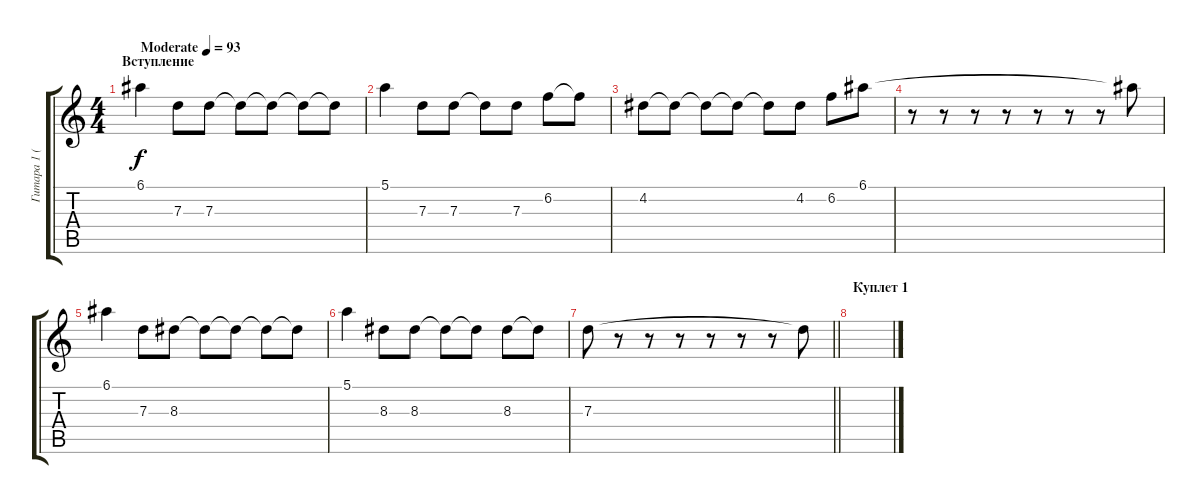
\track ("Гитара 1 (соло)" "Гитара 1 (") {instrument overdrivenguitar}
\staff {score tabs}
\tuning (E4 B3 G3 D3 A2 E2) {hide}
\ts (4 4)
\section ("" "Вступление")
\tempo (93 "Moderate")
\clef g2
\ks c
6.1.4{dy f instrument electricguitarjazz} 7.3.8 7.3.8 7.3{t}.8 7.3{t}.8 7.3{t}.8 7.3{t}.8 |
5.1.4 7.3.8 7.3.8 7.3{t}.8 7.3.8 6.2.8 6.2{t}.8 |
4.2.8 4.2{t}.8 4.2{t}.8 4.2{t}.8 4.2{t}.8 4.2.8 6.2.8 6.1.8 |
r.8 r.8 r.8 r.8 r.8 r.8 r.8 6.1{t}.8 |
6.1.4 7.3.8 8.3.8 8.3{t}.8 8.3{t}.8 8.3{t}.8 8.3{t}.8 |
5.1.4 8.3.8 8.3.8 8.3{t}.8 8.3{t}.8 8.3.8 8.3{t}.8 |
\barLineRight lightlight
7.3.8 r.8 r.8 r.8 r.8 r.8 r.8 7.3{t}.8 |
\section ("" "Куплет 1")
